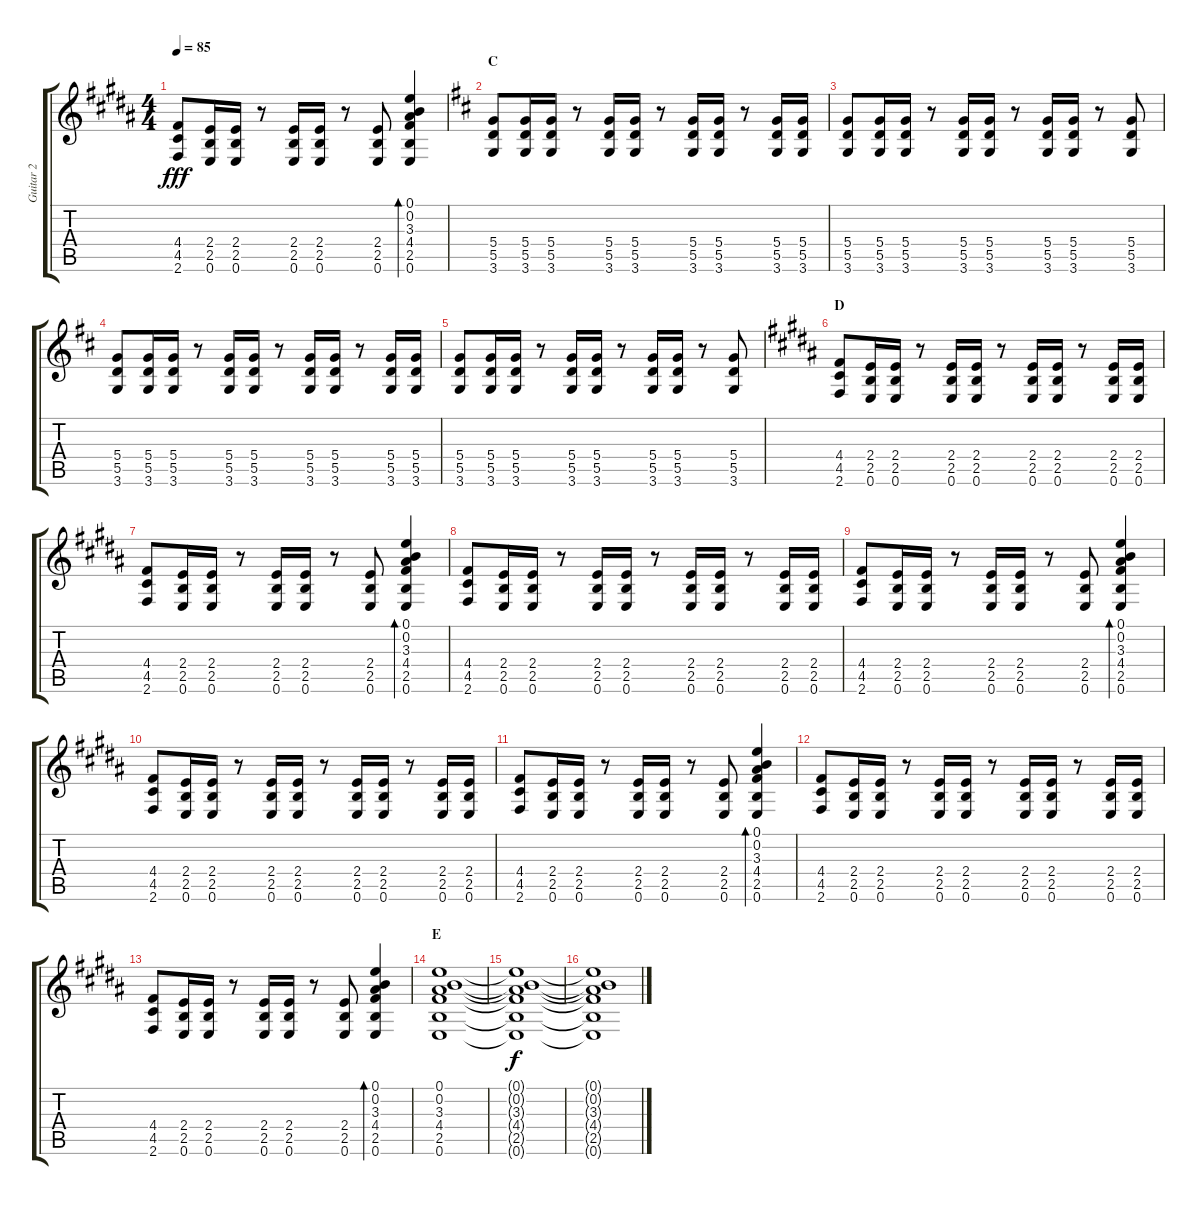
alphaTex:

\track ("Guitar 2" "Guitar 2") {instrument distortionguitar}
\staff {score tabs}
\tuning (E4 B3 G3 D3 A2 E2) {hide}
\ts (4 4)
\tempo 85
\clef g2
\ks b
(4.4 4.5 2.6).8{dy fff} (2.4 2.5 0.6).16 (2.4 2.5 0.6).16 r.8 (2.4 2.5 0.6).16 (2.4 2.5 0.6).16 r.8 (2.4 2.5 0.6).8 (0.1 0.2 3.3 4.4 2.5 0.6).4{bd 120} |
\section ("" "C")
\ks d
(5.4 5.5 3.6).8 (5.4 5.5 3.6).16 (5.4 5.5 3.6).16 r.8 (5.4 5.5 3.6).16 (5.4 5.5 3.6).16 r.8 (5.4 5.5 3.6).16 (5.4 5.5 3.6).16 r.8 (5.4 5.5 3.6).16 (5.4 5.5 3.6).16 |
(5.4 5.5 3.6).8 (5.4 5.5 3.6).16 (5.4 5.5 3.6).16 r.8 (5.4 5.5 3.6).16 (5.4 5.5 3.6).16 r.8 (5.4 5.5 3.6).16 (5.4 5.5 3.6).16 r.8 (5.4 5.5 3.6).8 |
(5.4 5.5 3.6).8 (5.4 5.5 3.6).16 (5.4 5.5 3.6).16 r.8 (5.4 5.5 3.6).16 (5.4 5.5 3.6).16 r.8 (5.4 5.5 3.6).16 (5.4 5.5 3.6).16 r.8 (5.4 5.5 3.6).16 (5.4 5.5 3.6).16 |
(5.4 5.5 3.6).8 (5.4 5.5 3.6).16 (5.4 5.5 3.6).16 r.8 (5.4 5.5 3.6).16 (5.4 5.5 3.6).16 r.8 (5.4 5.5 3.6).16 (5.4 5.5 3.6).16 r.8 (5.4 5.5 3.6).8 |
\section ("" "D")
\ks b
(4.4 4.5 2.6).8 (2.4 2.5 0.6).16 (2.4 2.5 0.6).16 r.8 (2.4 2.5 0.6).16 (2.4 2.5 0.6).16 r.8 (2.4 2.5 0.6).16 (2.4 2.5 0.6).16 r.8 (2.4 2.5 0.6).16 (2.4 2.5 0.6).16 |
(4.4 4.5 2.6).8 (2.4 2.5 0.6).16 (2.4 2.5 0.6).16 r.8 (2.4 2.5 0.6).16 (2.4 2.5 0.6).16 r.8 (2.4 2.5 0.6).8 (0.1 0.2 3.3 4.4 2.5 0.6).4{bd 120} |
(4.4 4.5 2.6).8 (2.4 2.5 0.6).16 (2.4 2.5 0.6).16 r.8 (2.4 2.5 0.6).16 (2.4 2.5 0.6).16 r.8 (2.4 2.5 0.6).16 (2.4 2.5 0.6).16 r.8 (2.4 2.5 0.6).16 (2.4 2.5 0.6).16 |
(4.4 4.5 2.6).8 (2.4 2.5 0.6).16 (2.4 2.5 0.6).16 r.8 (2.4 2.5 0.6).16 (2.4 2.5 0.6).16 r.8 (2.4 2.5 0.6).8 (0.1 0.2 3.3 4.4 2.5 0.6).4{bd 120} |
(4.4 4.5 2.6).8 (2.4 2.5 0.6).16 (2.4 2.5 0.6).16 r.8 (2.4 2.5 0.6).16 (2.4 2.5 0.6).16 r.8 (2.4 2.5 0.6).16 (2.4 2.5 0.6).16 r.8 (2.4 2.5 0.6).16 (2.4 2.5 0.6).16 |
(4.4 4.5 2.6).8 (2.4 2.5 0.6).16 (2.4 2.5 0.6).16 r.8 (2.4 2.5 0.6).16 (2.4 2.5 0.6).16 r.8 (2.4 2.5 0.6).8 (0.1 0.2 3.3 4.4 2.5 0.6).4{bd 120} |
(4.4 4.5 2.6).8 (2.4 2.5 0.6).16 (2.4 2.5 0.6).16 r.8 (2.4 2.5 0.6).16 (2.4 2.5 0.6).16 r.8 (2.4 2.5 0.6).16 (2.4 2.5 0.6).16 r.8 (2.4 2.5 0.6).16 (2.4 2.5 0.6).16 |
(4.4 4.5 2.6).8 (2.4 2.5 0.6).16 (2.4 2.5 0.6).16 r.8 (2.4 2.5 0.6).16 (2.4 2.5 0.6).16 r.8 (2.4 2.5 0.6).8 (0.1 0.2 3.3 4.4 2.5 0.6).4{bd 120} |
\section ("" "E")
(0.1 0.2 3.3 4.4 2.5 0.6).1 |
(0.1{t} 0.2{t} 3.3{t} 4.4{t} 2.5{t} 0.6{t}).1{dy f} |
(0.1{t} 0.2{t} 3.3{t} 4.4{t} 2.5{t} 0.6{t}).1
